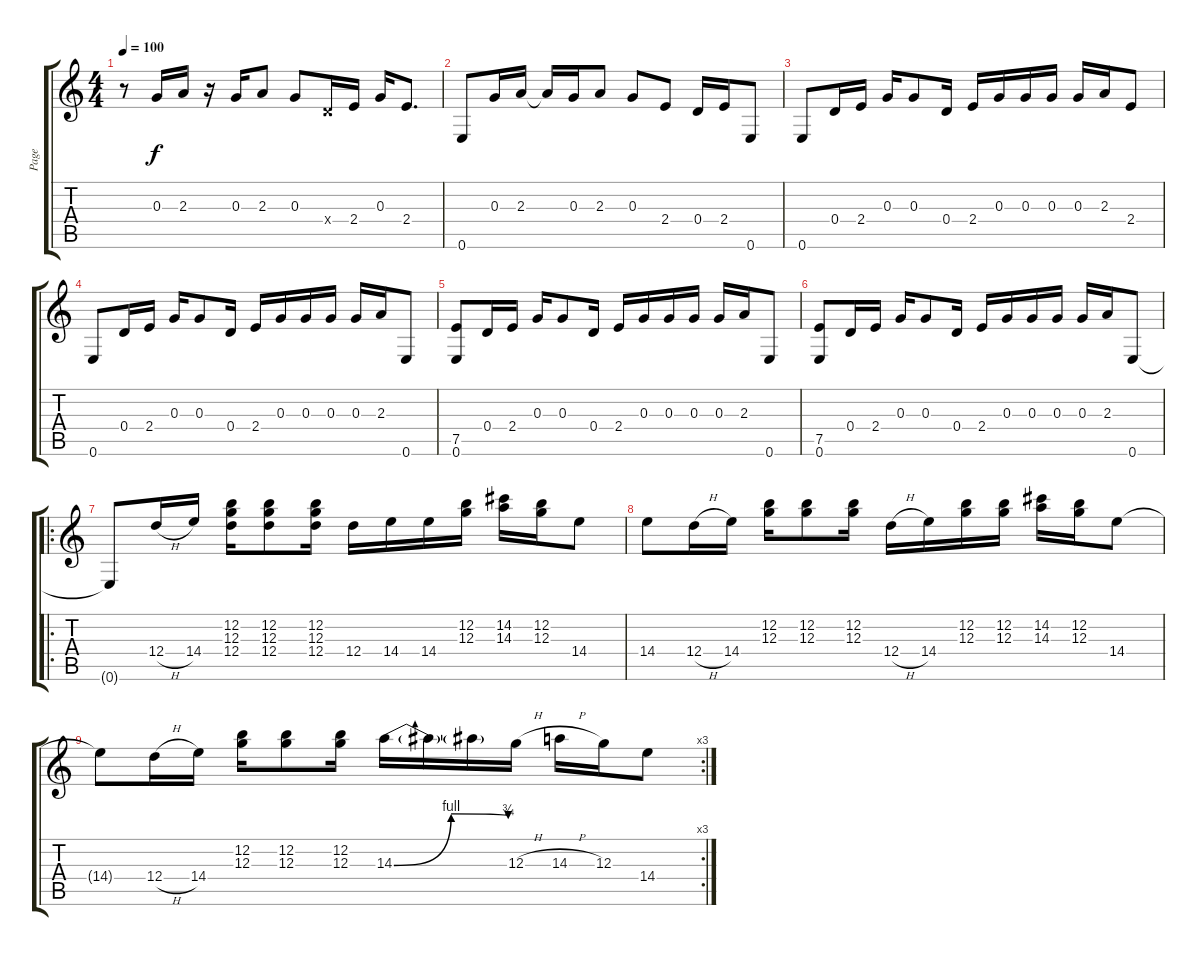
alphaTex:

\track ("Page" "Page") {instrument distortionguitar}
\staff {score tabs}
\tuning (E4 B3 G3 D3 A2 E2) {hide}
\ts (4 4)
\tempo 100
\clef g2
\ks c
r.8{dy f} 0.3.16 2.3.16 r.16 0.3.16 2.3.8 0.3.8 0.4{x}.16 2.4.16 0.3.16 2.4.8{d} |
0.6.8 0.3.16 2.3.16 2.3{t}.16 0.3.16 2.3.8 0.3.8 2.4.8 0.4.16 2.4.16 0.6.8 |
0.6.8 0.4.16 2.4.16 0.3.16 0.3.8 0.4.16 2.4.16 0.3.16 0.3.16 0.3.16 0.3.16 2.3.16 2.4.8 |
0.6.8 0.4.16 2.4.16 0.3.16 0.3.8 0.4.16 2.4.16 0.3.16 0.3.16 0.3.16 0.3.16 2.3.16 0.6.8 |
(7.5 0.6).8 0.4.16 2.4.16 0.3.16 0.3.8 0.4.16 2.4.16 0.3.16 0.3.16 0.3.16 0.3.16 2.3.16 0.6.8 |
(7.5 0.6).8 0.4.16 2.4.16 0.3.16 0.3.8 0.4.16 2.4.16 0.3.16 0.3.16 0.3.16 0.3.16 2.3.16 0.6.8 |
\ro
0.6{t}.8 12.4{h}.16 14.4.16 (12.2 12.3 12.4).16 (12.2 12.3 12.4).8 (12.2 12.3 12.4).16 12.4.16 14.4.16 14.4.16 (12.2 12.3).16 (14.2 14.3).16 (12.2 12.3).16 14.4.8 |
14.4.8 12.4{h}.16 14.4.16 (12.2 12.3).16 (12.2 12.3).8 (12.2 12.3).16 12.4{h}.16 14.4.16 (12.2 12.3).16 (12.2 12.3).16 (14.2 14.3).16 (12.2 12.3).16 14.4.8 |
\rc 3
14.4{t}.8{volume 11} 12.4{h}.16 14.4.16 (12.2 12.3).16 (12.2 12.3).8 (12.2 12.3).16 14.3{be (bendrelease 0 0 30 4 45 4 60 3)}.16 14.3{t}.16 14.3{t}.16 12.3{h}.16 14.3{h}.16 12.3.16 14.4.8
